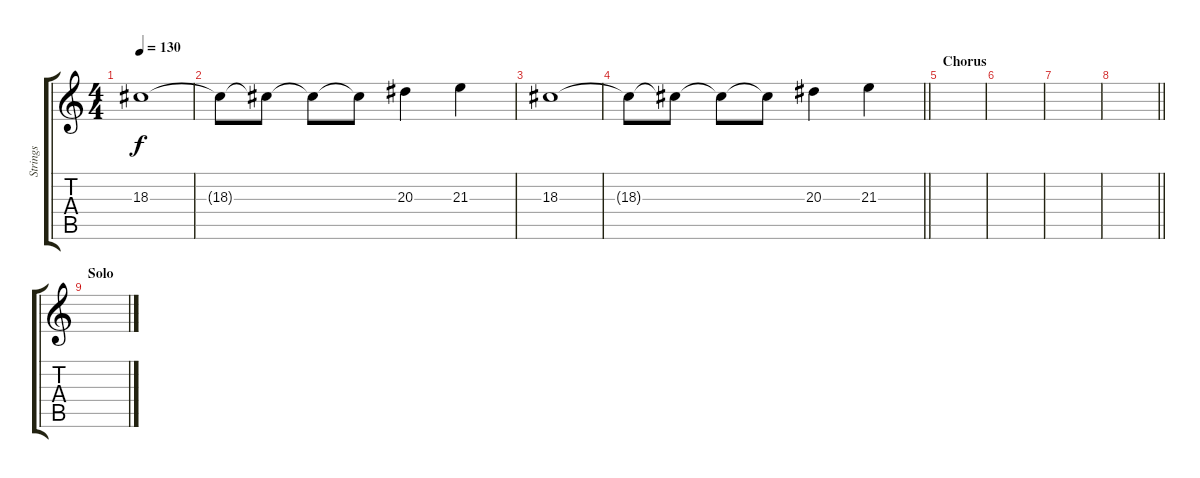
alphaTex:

\track ("Strings" "Strings") {instrument voiceoohs}
\staff {score tabs}
\tuning (E4 B3 G3 D3 A2 E2) {hide}
\ts (4 4)
\tempo 130
\clef g2
\ks c
18.3.1{dy f} |
18.3{t}.8 18.3{t}.8 18.3{t}.8 18.3{t}.8 20.3.4 21.3.4 |
18.3.1 |
\barLineRight lightlight
18.3{t}.8 18.3{t}.8 18.3{t}.8 18.3{t}.8 20.3.4 21.3.4 |
\section ("" "Chorus")
|
|
|
\barLineRight lightlight
|
\section ("" "Solo")
